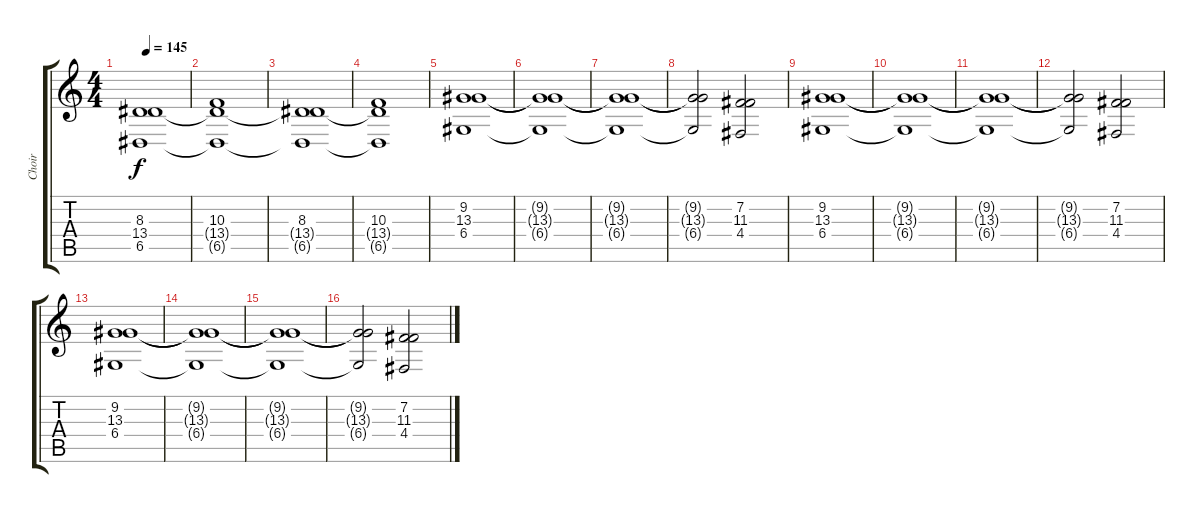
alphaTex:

\track ("Choir" "Choir") {instrument choiraahs}
\staff {score tabs}
\tuning (E4 B3 G3 D3 A2 E2) {hide}
\ts (4 4)
\tempo 145
\clef g2
\ks c
(8.3 13.4 6.5).1{dy f} |
(10.3 13.4{t} 6.5{t}).1 |
(8.3 13.4{t} 6.5{t}).1 |
(10.3 13.4{t} 6.5{t}).1 |
(9.2 13.3 6.4).1 |
(9.2{t} 13.3{t} 6.4{t}).1 |
(9.2{t} 13.3{t} 6.4{t}).1 |
(9.2{t} 13.3{t} 6.4{t}).2 (7.2 11.3 4.4).2 |
(9.2 13.3 6.4).1 |
(9.2{t} 13.3{t} 6.4{t}).1 |
(9.2{t} 13.3{t} 6.4{t}).1 |
(9.2{t} 13.3{t} 6.4{t}).2 (7.2 11.3 4.4).2 |
(9.2 13.3 6.4).1 |
(9.2{t} 13.3{t} 6.4{t}).1 |
(9.2{t} 13.3{t} 6.4{t}).1 |
(9.2{t} 13.3{t} 6.4{t}).2 (7.2 11.3 4.4).2
